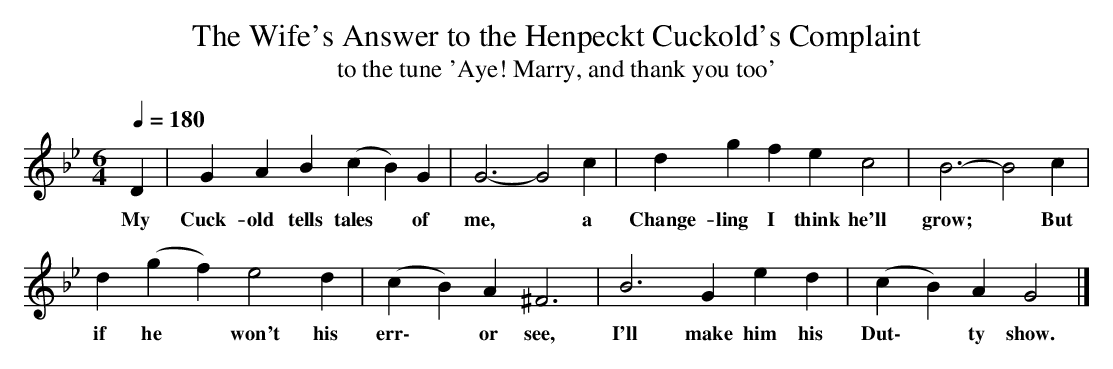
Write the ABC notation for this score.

X:1
T: The Wife's Answer to the Henpeckt Cuckold's Complaint
T: to the tune 'Aye! Marry, and thank you too'
L: 1/4
Q: 1/4=180
M: 6/4
K: Gm
D | G A B (c B) G | G3- G2 c | d g f e c2 | B3- B2 c |$ d (g f) e2 d | (c B) A ^F3 |
w: My|Cuck-old tells tales* of|me,* a|Change-ling I think he'll|grow;* But|if he* won't his|err\-*or see,|
B3 G e d | (c B) A G2 |]
w: I'll make him his|Dut\-*ty show.|
